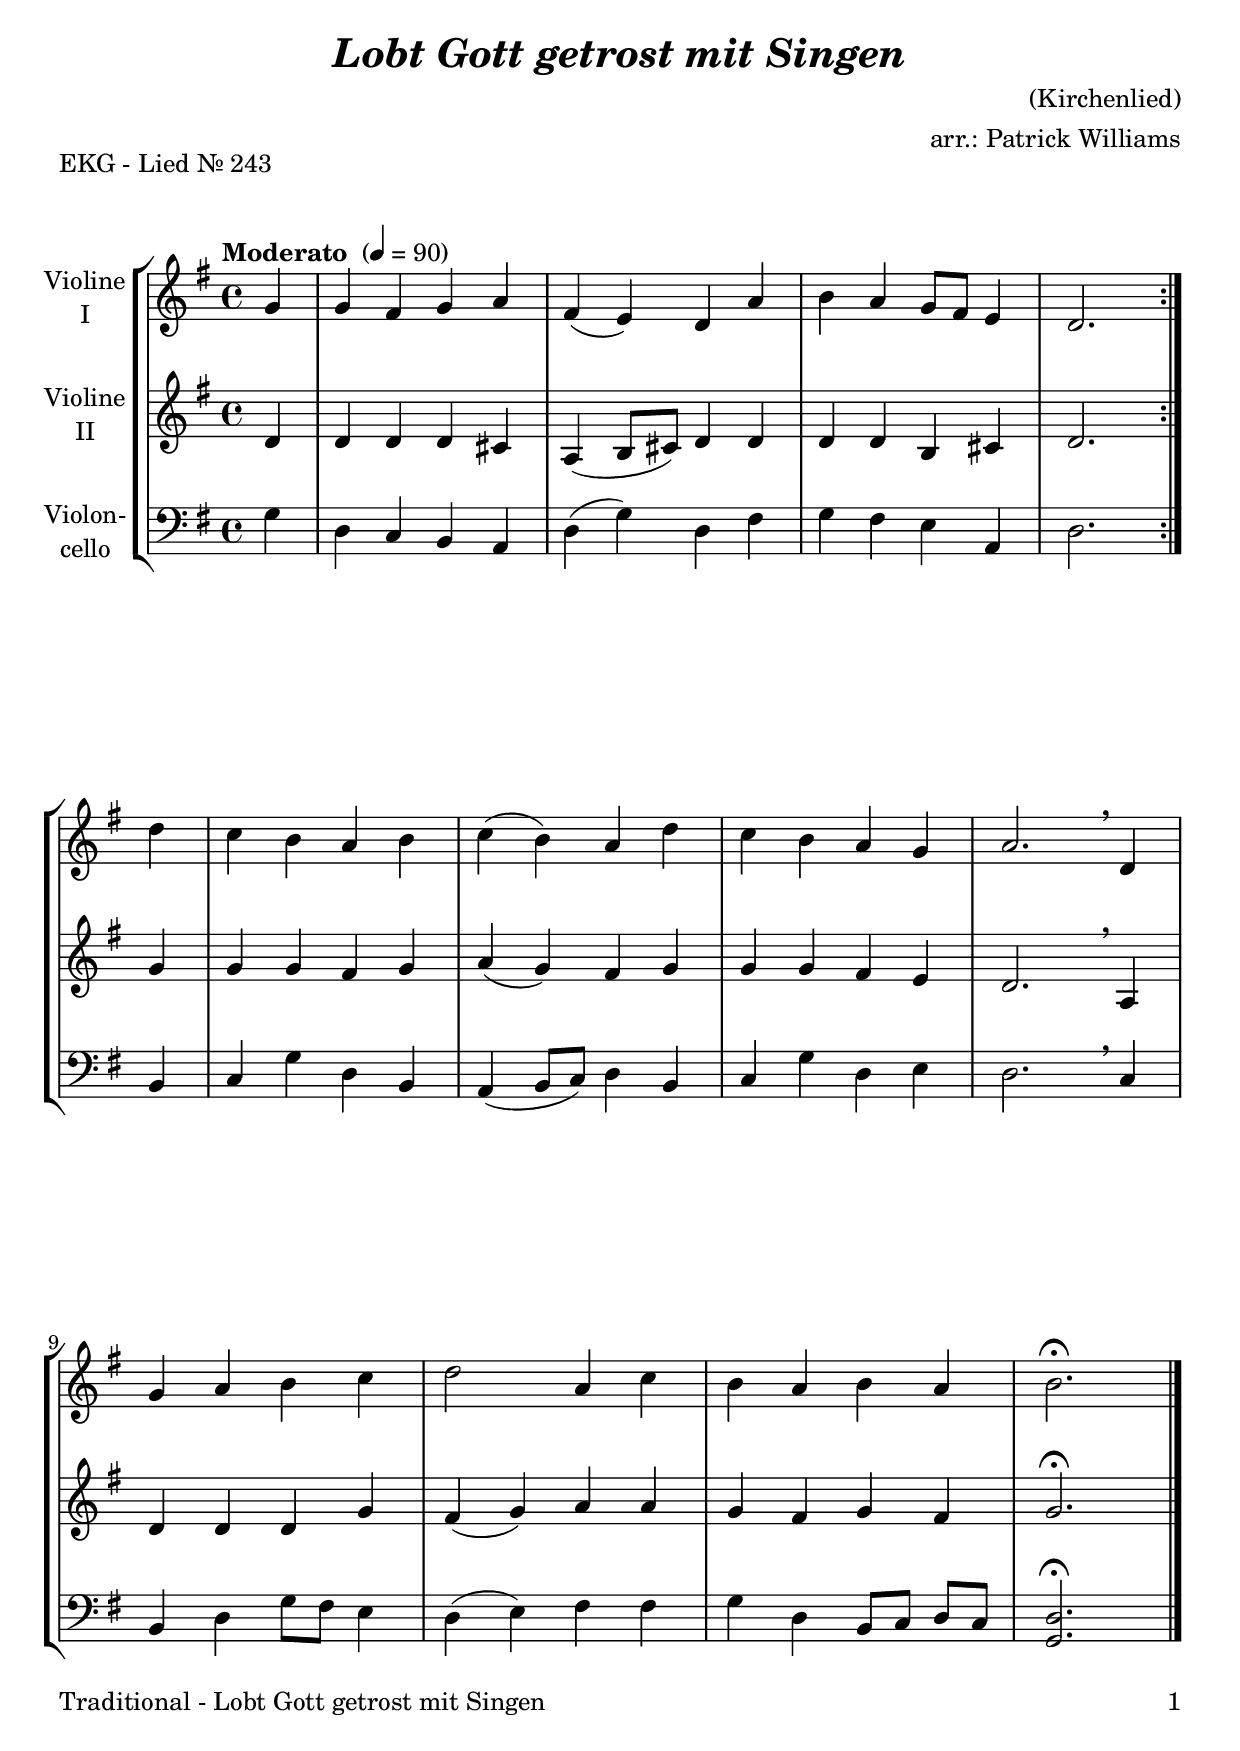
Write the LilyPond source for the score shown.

\version "2.20.2"
\include "deutsch.ly"

#(set-global-staff-size 22)

\header {
  title     = \markup \bold \italic "Lobt Gott getrost mit Singen"
  composer  = "(Kirchenlied)"
  arranger  = "arr.: Patrick Williams"
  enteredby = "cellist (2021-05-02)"
  piece     = "EKG - Lied Nr. 243"
}


voiceconsts = {
  \key f \major
  \time 4/4
  \clef "treble"
%  \numericTimeSignature
  \compressEmptyMeasures
  % Set default beaming for all staves
%  \set Timing.beamExceptions = #'()
%  \set Timing.baseMoment     = #(ly:make-moment 1 4)
%  \set Timing.beatStructure  = #'(1 1 1)
  \tempo "Moderato " 4=90
}

micl = "clarinet"
mifl = "flute"
miob = "oboe"
mifh = "french horn"
misx = "tenor sax"
mist = "string ensemble 1"
mivl = "violin"
miba = "cello"

boxa = { \bar "||" \mark \markup \box \italic "A" }
boxb = { \bar "||" \mark \markup \box \italic "B" }
boxc = { \bar "||" \mark \markup \box \italic "C" }
boxd = { \bar "||" \mark \markup \box \italic "D" }

dsac = \mark \markup {
  \italic "D.S. al "
  \tiny \raise #1
  \musicglyph #"scripts.coda"
}
gcod = \mark \markup \musicglyph "scripts.coda"
gseg = \mark \markup \musicglyph "scripts.segno"
mocr = \mark \markup \box \italic "molto cresc."
toco = \mark \markup { \lower #1 "al Coda " { \musicglyph #"scripts.coda"} }

va = \relative c' {
  \voiceconsts

  \repeat volta 2 {
    \partial 4 f4
    f e f g
    e( d) c g'
    a g f8 e d4
    c2.
  }
  c'4
  b a g a
  b( a) g c
  b a g f
  g2. \breathe c,4

  f g a b
  c2 g4 b
  a g a g
  a2.\fermata \bar "|."
}

vb = \relative c' {
  \voiceconsts

  \repeat volta 2 {
    \partial 4 c4
    c c c h
    g( a8 h) c4 c
    c c a h
    c2.
  }

  f4
  f f e f
  g( f) e f
  f f e d
  c2. \breathe g4

  c c c f
  e( f) g g
  f e f e
  f2.\fermata \bar "|."
}

vc = \relative c {
  \voiceconsts
  \clef "bass"
  
  \repeat volta 2 {
    \partial 4 f4
    c b a g
    c( f) c e
    f e d g,
    c2.
  }

  a4
  b f' c a
  g( a8 b) c4 a
  b f' c d
  c2. \breathe b4

  a c f8 e d4
  c( d) e e
  f c a8 b c[ b]
  <f c'>2.\fermata \bar "|."
}


music = \new StaffGroup <<
      \new Staff {
	\set Staff.midiInstrument = \mivl
	\set Staff.instrumentName = \markup \center-column { "Violine" "I" }
	\transpose f g { \va }
      }

      \new Staff {
	\set Staff.midiInstrument = \mivl
	\set Staff.instrumentName = \markup \center-column { "Violine" "II" }
	\transpose f g { \vb }
      }

      \new Staff {
	\set Staff.midiInstrument = \miba
	\set Staff.instrumentName = \markup \center-column { "Violon-" "cello" }
	\transpose f g { \vc }
      }
>>

\book {
   \paper {
    print-page-number = ##t
    print-first-page-number = ##t
    ragged-last-bottom = ##f
    oddHeaderMarkup = \markup \null
    evenHeaderMarkup = \markup \null
    oddFooterMarkup = \markup {
      \fill-line {
        \on-the-fly #print-page-number-check-first
        "Traditional - Lobt Gott getrost mit Singen" \fromproperty #'page:page-number-string
      }
    }
    evenFooterMarkup = \oddFooterMarkup
  } \score {
    \music
    \layout {}
  }

  \score {
    \unfoldRepeats \music

    \midi {
      \context {
        \Score
      }
    }
  }
}